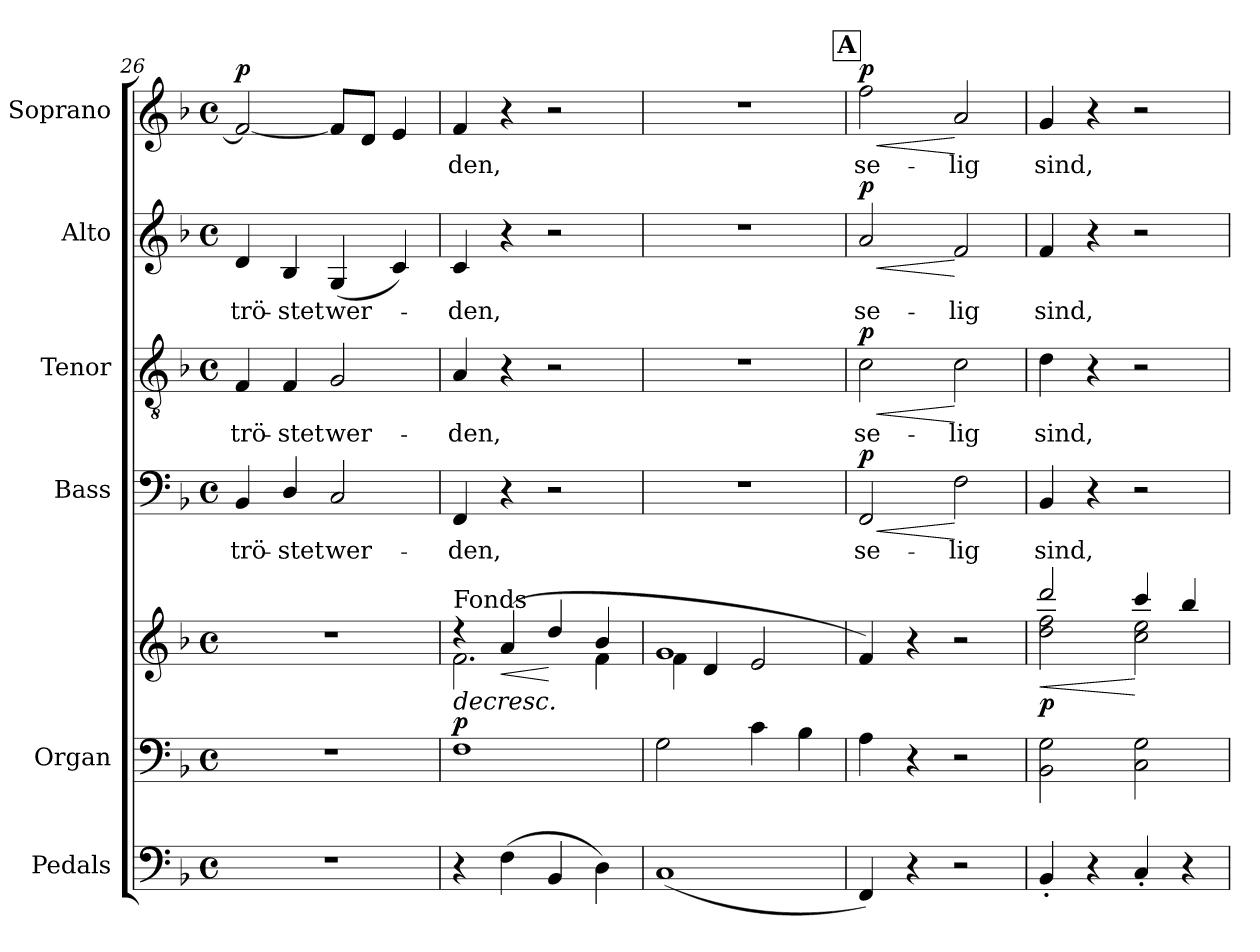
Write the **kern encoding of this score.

**kern	**kern	**kern	**dynam	**kern	**text	**dynam	**kern	**text	**dynam	**kern	**text	**dynam	**kern	**text	**dynam
*part6	*part5	*part5	*part5	*part4	*part4	*part4	*part3	*part3	*part3	*part2	*part2	*part2	*part1	*part1	*part1
*staff7	*staff6	*staff5	*staff5/6	*staff4	*staff4	*staff4	*staff3	*staff3	*staff3	*staff2	*staff2	*staff2	*staff1	*staff1	*staff1
*I"Pedals	*I"Organ	*	*	*I"Bass	*	*	*I"Tenor	*	*	*I"Alto	*	*	*I"Soprano	*	*
*	*I'Org.	*	*	*I'B.	*	*	*I'T.	*	*	*I'A.	*	*	*I'S.	*	*
*clefF4	*clefF4	*clefG2	*	*clefF4	*	*	*clefGv2	*	*	*clefG2	*	*	*clefG2	*	*
*	*	*	*	*	*	*	*ITrd7c12	*	*	*	*	*	*	*	*
*k[b-]	*k[b-]	*k[b-]	*	*k[b-]	*	*	*k[b-]	*	*	*k[b-]	*	*	*k[b-]	*	*
*F:	*F:	*F:	*	*F:	*	*	*F:	*	*	*F:	*	*	*F:	*	*
*M4/4	*M4/4	*M4/4	*	*M4/4	*	*	*M4/4	*	*	*M4/4	*	*	*M4/4	*	*
*met(c)	*met(c)	*met(c)	*	*met(c)	*	*	*met(c)	*	*	*met(c)	*	*	*met(c)	*	*
=26	=26	=26	=26	=26	=26	=26	=26	=26	=26	=26	=26	=26	=26	=26	=26
!	!	!	!	!	!LO:LY:b:color=#000000	!	!	!	!	!	!	!	!	!	!
!	!	!	!	!	!	!	!	!LO:LY:b:color=#000000	!	!	!	!	!	!	!
!	!	!	!	!	!	!	!	!	!	!	!LO:LY:b:color=#000000	!	!	!	!
1r	1r	1r	.	4BB-i/	-trö-	.	4FFi/	-trö-	.	4di/	-trö-	.	2fi/_	.	p
!	!	!	!	!	!LO:LY:b:color=#000000	!	!	!	!	!	!	!	!	!	!
!	!	!	!	!	!	!	!	!LO:LY:b:color=#000000	!	!	!	!	!	!	!
!	!	!	!	!	!	!	!	!	!	!	!LO:LY:b:color=#000000	!	!	!	!
.	.	.	.	4Di/	-stet	.	4FFi/	-stet	.	4B-i/	-stet	.	.	.	.
!	!	!	!	!	!LO:LY:b:color=#000000	!	!	!	!	!	!	!	!	!	!
!	!	!	!	!	!	!	!	!LO:LY:b:color=#000000	!	!	!	!	!	!	!
!	!	!	!	!	!	!	!	!	!	!	!LO:LY:b:color=#000000	!	!	!	!
.	.	.	.	2Ci/	wer-	.	2GGi/	wer-	.	(4Gi/	wer-	.	8fi/L]	.	.
.	.	.	.	.	.	.	.	.	.	.	.	.	8di/J	.	.
.	.	.	.	.	.	.	.	.	.	4ci/)	.	.	4ei/	.	.
!!LO:PB:g=z
=27	=27	=27	=27	=27	=27	=27	=27	=27	=27	=27	=27	=27	=27	=27	=27
*	*	*^	*	*	*	*	*	*	*	*	*	*	*	*	*
!	!	!	!	!LO:HP:b	!	!	!	!	!	!	!	!	!	!	!	!
!	!	!	!	!	!	!LO:LY:b:color=#000000	!	!	!	!	!	!	!	!	!	!
!	!	!	!	!	!	!	!	!	!LO:LY:b:color=#000000	!	!	!	!	!	!	!
!	!	!	!	!	!	!	!	!	!	!	!	!LO:LY:b:color=#000000	!	!	!	!
!	!	!LO:TX:a:t=Fonds	!	!	!	!	!	!	!	!	!	!	!	!	!	!
!	!	!	!	!	!	!	!	!	!	!	!	!	!	!	!LO:LY:b:color=#000000	!
4r	1Fi	4r	2.fi\	> p	4FFi/	-den,	.	4AAi/	-den,	.	4ci/	-den,	.	4fi/	-den,	.
!	!	!	!	!LO:HP:b	!	!	!	!	!	!	!	!	!	!	!	!
(4Fi\	.	(4ai/	.	<	4r	.	.	4r	.	.	4r	.	.	4r	.	.
4BB-i/	.	4ddi/	.	[	2r	.	.	2r	.	.	2r	.	.	2r	.	.
4Di\)	.	4b-i/	4fi\	.	.	.	.	.	.	.	.	.	.	.	.	.
*	*	*v	*v	*	*	*	*	*	*	*	*	*	*	*	*	*
.	.	.	]	.	.	.	.	.	.	.	.	.	.	.	.
=28	=28	=28	=28	=28	=28	=28	=28	=28	=28	=28	=28	=28	=28	=28	=28
*	*	*^	*	*	*	*	*	*	*	*	*	*	*	*	*
(1Ci	2Gi\	1gi	4fi\	.	1r	.	.	1r	.	.	1r	.	.	1r	.	.
.	.	.	4di/	.	.	.	.	.	.	.	.	.	.	.	.	.
.	4ci\	.	2ei/	.	.	.	.	.	.	.	.	.	.	.	.	.
.	4B-i\	.	.	.	.	.	.	.	.	.	.	.	.	.	.	.
*	*	*v	*v	*	*	*	*	*	*	*	*	*	*	*	*	*
!!LO:REH:place=s1:B:color=#000000:enc=box:fs=17.1407:t=A
=29	=29	=29	=29	=29	=29	=29	=29	=29	=29	=29	=29	=29	=29	=29	=29
!	!	!	!	!	!LO:LY:b:color=#000000	!LO:HP:b	!	!	!	!	!	!	!	!	!
!	!	!	!	!	!	!LO:HP:n=1:b	!	!	!	!	!	!	!	!	!
!	!	!	!	!	!	!	!	!LO:LY:b:color=#000000	!LO:HP:b	!	!	!	!	!	!
!	!	!	!	!	!	!	!	!	!LO:HP:n=1:b	!	!	!	!	!	!
!	!	!	!	!	!	!	!	!	!	!	!LO:LY:b:color=#000000	!LO:HP:b	!	!	!
!	!	!	!	!	!	!	!	!	!	!	!	!LO:HP:n=1:b	!	!	!
!	!	!	!	!	!	!	!	!	!	!	!	!	!	!LO:LY:b:color=#000000	!LO:HP:b
!	!	!	!	!	!	!	!	!	!	!	!	!	!	!	!LO:HP:n=1:b
4FFi/)	4Ai\	4fi/)	.	2FFi/	se-	< > p	2Ci\	se-	< > p	2ai/	se-	< > p	2ffi\	se-	< > p
4r	4r	4r	.	.	.	.	.	.	.	.	.	.	.	.	.
!	!	!	!	!	!LO:LY:b:color=#000000	!	!	!	!	!	!	!	!	!	!
!	!	!	!	!	!	!	!	!LO:LY:b:color=#000000	!	!	!	!	!	!	!
!	!	!	!	!	!	!	!	!	!	!	!LO:LY:b:color=#000000	!	!	!	!
!	!	!	!	!	!	!	!	!	!	!	!	!	!	!LO:LY:b:color=#000000	!
2r	2r	2r	.	2Fi\	-lig	[	2Ci\	-lig	[	2fi/	-lig	[	2ai/	-lig	[
.	.	.	.	.	.	]	.	.	]	.	.	]	.	.	]
=30	=30	=30	=30	=30	=30	=30	=30	=30	=30	=30	=30	=30	=30	=30	=30
*	*	*^	*	*	*	*	*	*	*	*	*	*	*	*	*
!	!	!	!	!LO:HP:b	!	!	!	!	!	!	!	!	!	!	!	!
!	!	!	!	!LO:HP:n=1:b	!	!	!	!	!	!	!	!	!	!	!	!
!	!	!	!	!	!	!LO:LY:b:color=#000000	!	!	!	!	!	!	!	!	!	!
!	!	!	!	!	!	!	!	!	!LO:LY:b:color=#000000	!	!	!	!	!	!	!
!	!	!	!	!	!	!	!	!	!	!	!	!LO:LY:b:color=#000000	!	!	!	!
!	!	!	!	!	!	!	!	!	!	!	!	!	!	!	!LO:LY:b:color=#000000	!
4BB-'i/	2BB-i\ 2Gi	2dddi/	2ddi\ 2ffi	< > p	4BB-i/	sind,	.	4Di\	sind,	.	4fi/	sind,	.	4gi/	sind,	.
4r	.	.	.	.	4r	.	.	4r	.	.	4r	.	.	4r	.	.
4C'i/	2Ci\ 2Gi	4ccci/	2cci\ 2eei	[	2r	.	.	2r	.	.	2r	.	.	2r	.	.
4r	.	4bb-i/	.	.	.	.	.	.	.	.	.	.	.	.	.	.
*	*	*v	*v	*	*	*	*	*	*	*	*	*	*	*	*	*
.	.	.	]	.	.	.	.	.	.	.	.	.	.	.	.
=	=	=	=	=	=	=	=	=	=	=	=	=	=	=	=
*-	*-	*-	*-	*-	*-	*-	*-	*-	*-	*-	*-	*-	*-	*-	*-
